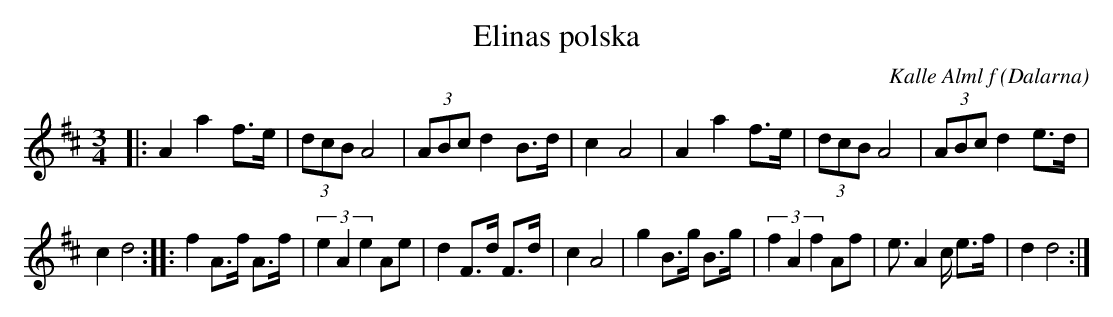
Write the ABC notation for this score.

X:1
T:Elinas polska
C:Kalle Alml f
O:Dalarna
M:3/4
L:1/8
K:D
|:A2 a2 f3/2e/ |(3dcB A4 |(3ABc d2 B3/2d/ |c2 A4 |A2 a2 f3/2e/ |(3dcB A4 |(3ABc d2 e3/2d/ |
c2 d4 ::f2 A3/2f/ A3/2f/ |(3e2A2e2 Ae |d2 F3/2d/ F3/2d/ |c2 A4 |g2 B3/2g/ B3/2g/ |(3f2A2f2 Af |e3/2 A2 c/ e3/2f/ |d2 d4 :|
